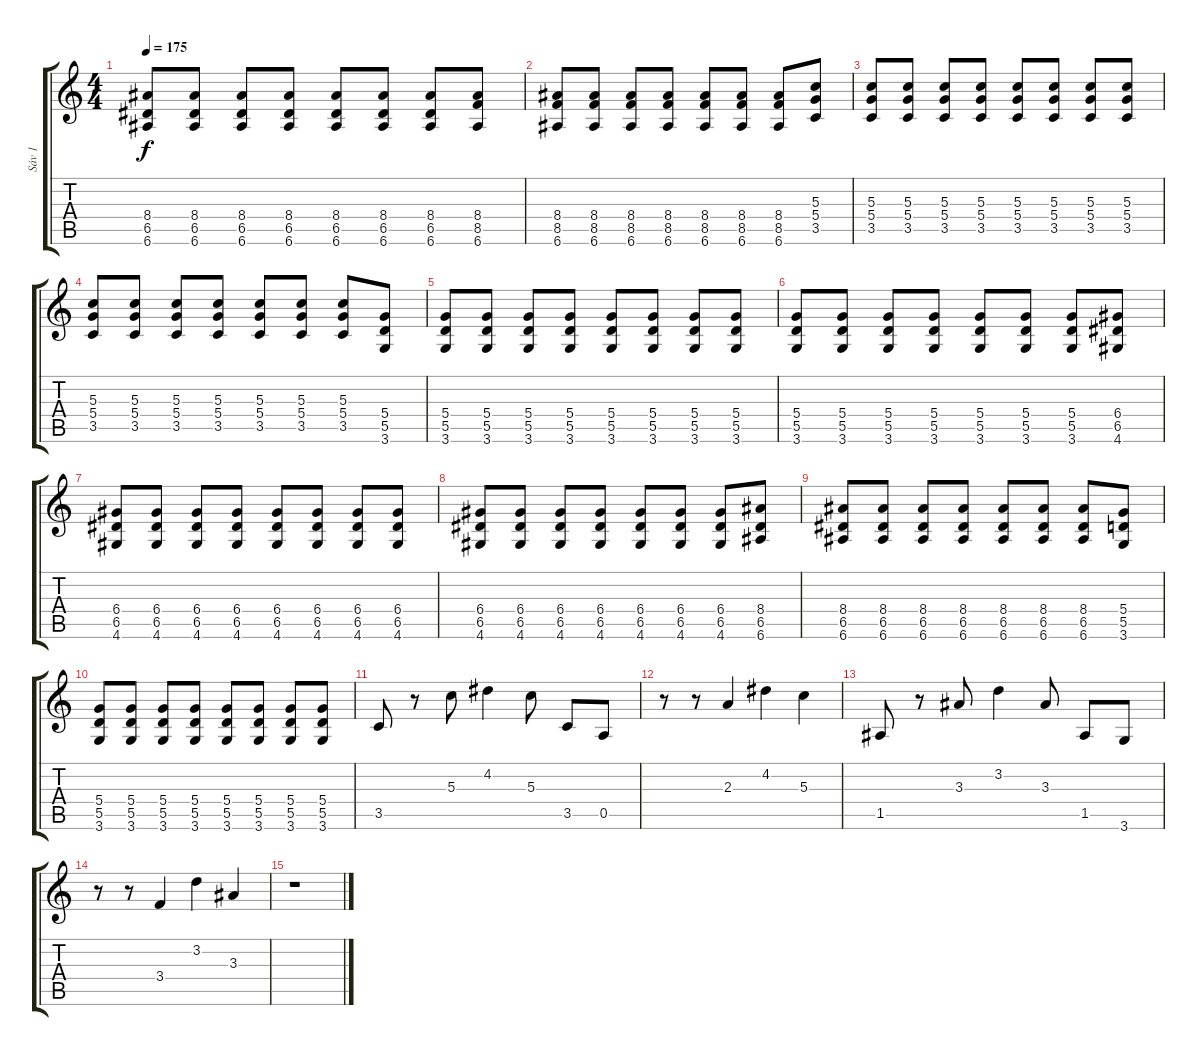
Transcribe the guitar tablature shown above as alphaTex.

\track ("Sáv 1" "Sáv 1") {instrument distortionguitar}
\staff {score tabs}
\tuning (E4 B3 G3 D3 A2 E2) {hide}
\ts (4 4)
\tempo 175
\clef g2
\ks c
(8.4 6.5 6.6).8{dy f} (8.4 6.5 6.6).8 (8.4 6.5 6.6).8 (8.4 6.5 6.6).8 (8.4 6.5 6.6).8 (8.4 6.5 6.6).8 (8.4 6.5 6.6).8 (8.4 8.5 6.6).8 |
(8.4 8.5 6.6).8 (8.4 8.5 6.6).8 (8.4 8.5 6.6).8 (8.4 8.5 6.6).8 (8.4 8.5 6.6).8 (8.4 8.5 6.6).8 (8.4 8.5 6.6).8 (5.3 5.4 3.5).8 |
(5.3 5.4 3.5).8 (5.3 5.4 3.5).8 (5.3 5.4 3.5).8 (5.3 5.4 3.5).8 (5.3 5.4 3.5).8 (5.3 5.4 3.5).8 (5.3 5.4 3.5).8 (5.3 5.4 3.5).8 |
(5.3 5.4 3.5).8 (5.3 5.4 3.5).8 (5.3 5.4 3.5).8 (5.3 5.4 3.5).8 (5.3 5.4 3.5).8 (5.3 5.4 3.5).8 (5.3 5.4 3.5).8 (5.4 5.5 3.6).8 |
(5.4 5.5 3.6).8 (5.4 5.5 3.6).8 (5.4 5.5 3.6).8 (5.4 5.5 3.6).8 (5.4 5.5 3.6).8 (5.4 5.5 3.6).8 (5.4 5.5 3.6).8 (5.4 5.5 3.6).8 |
(5.4 5.5 3.6).8 (5.4 5.5 3.6).8 (5.4 5.5 3.6).8 (5.4 5.5 3.6).8 (5.4 5.5 3.6).8 (5.4 5.5 3.6).8 (5.4 5.5 3.6).8 (6.4 6.5 4.6).8 |
(6.4 6.5 4.6).8 (6.4 6.5 4.6).8 (6.4 6.5 4.6).8 (6.4 6.5 4.6).8 (6.4 6.5 4.6).8 (6.4 6.5 4.6).8 (6.4 6.5 4.6).8 (6.4 6.5 4.6).8 |
(6.4 6.5 4.6).8 (6.4 6.5 4.6).8 (6.4 6.5 4.6).8 (6.4 6.5 4.6).8 (6.4 6.5 4.6).8 (6.4 6.5 4.6).8 (6.4 6.5 4.6).8 (8.4 6.5 6.6).8 |
(8.4 6.5 6.6).8 (8.4 6.5 6.6).8 (8.4 6.5 6.6).8 (8.4 6.5 6.6).8 (8.4 6.5 6.6).8 (8.4 6.5 6.6).8 (8.4 6.5 6.6).8 (5.4 5.5 3.6).8 |
(5.4 5.5 3.6).8 (5.4 5.5 3.6).8 (5.4 5.5 3.6).8 (5.4 5.5 3.6).8 (5.4 5.5 3.6).8 (5.4 5.5 3.6).8 (5.4 5.5 3.6).8 (5.4 5.5 3.6).8 |
3.5.8 r.8 5.3.8 4.2.4 5.3.8 3.5.8 0.5.8 |
r.8 r.8 2.3.4 4.2.4 5.3.4 |
1.5.8 r.8 3.3.8 3.2.4 3.3.8 1.5.8 3.6.8 |
r.8 r.8 3.4.4 3.2.4 3.3.4 |
r.1
